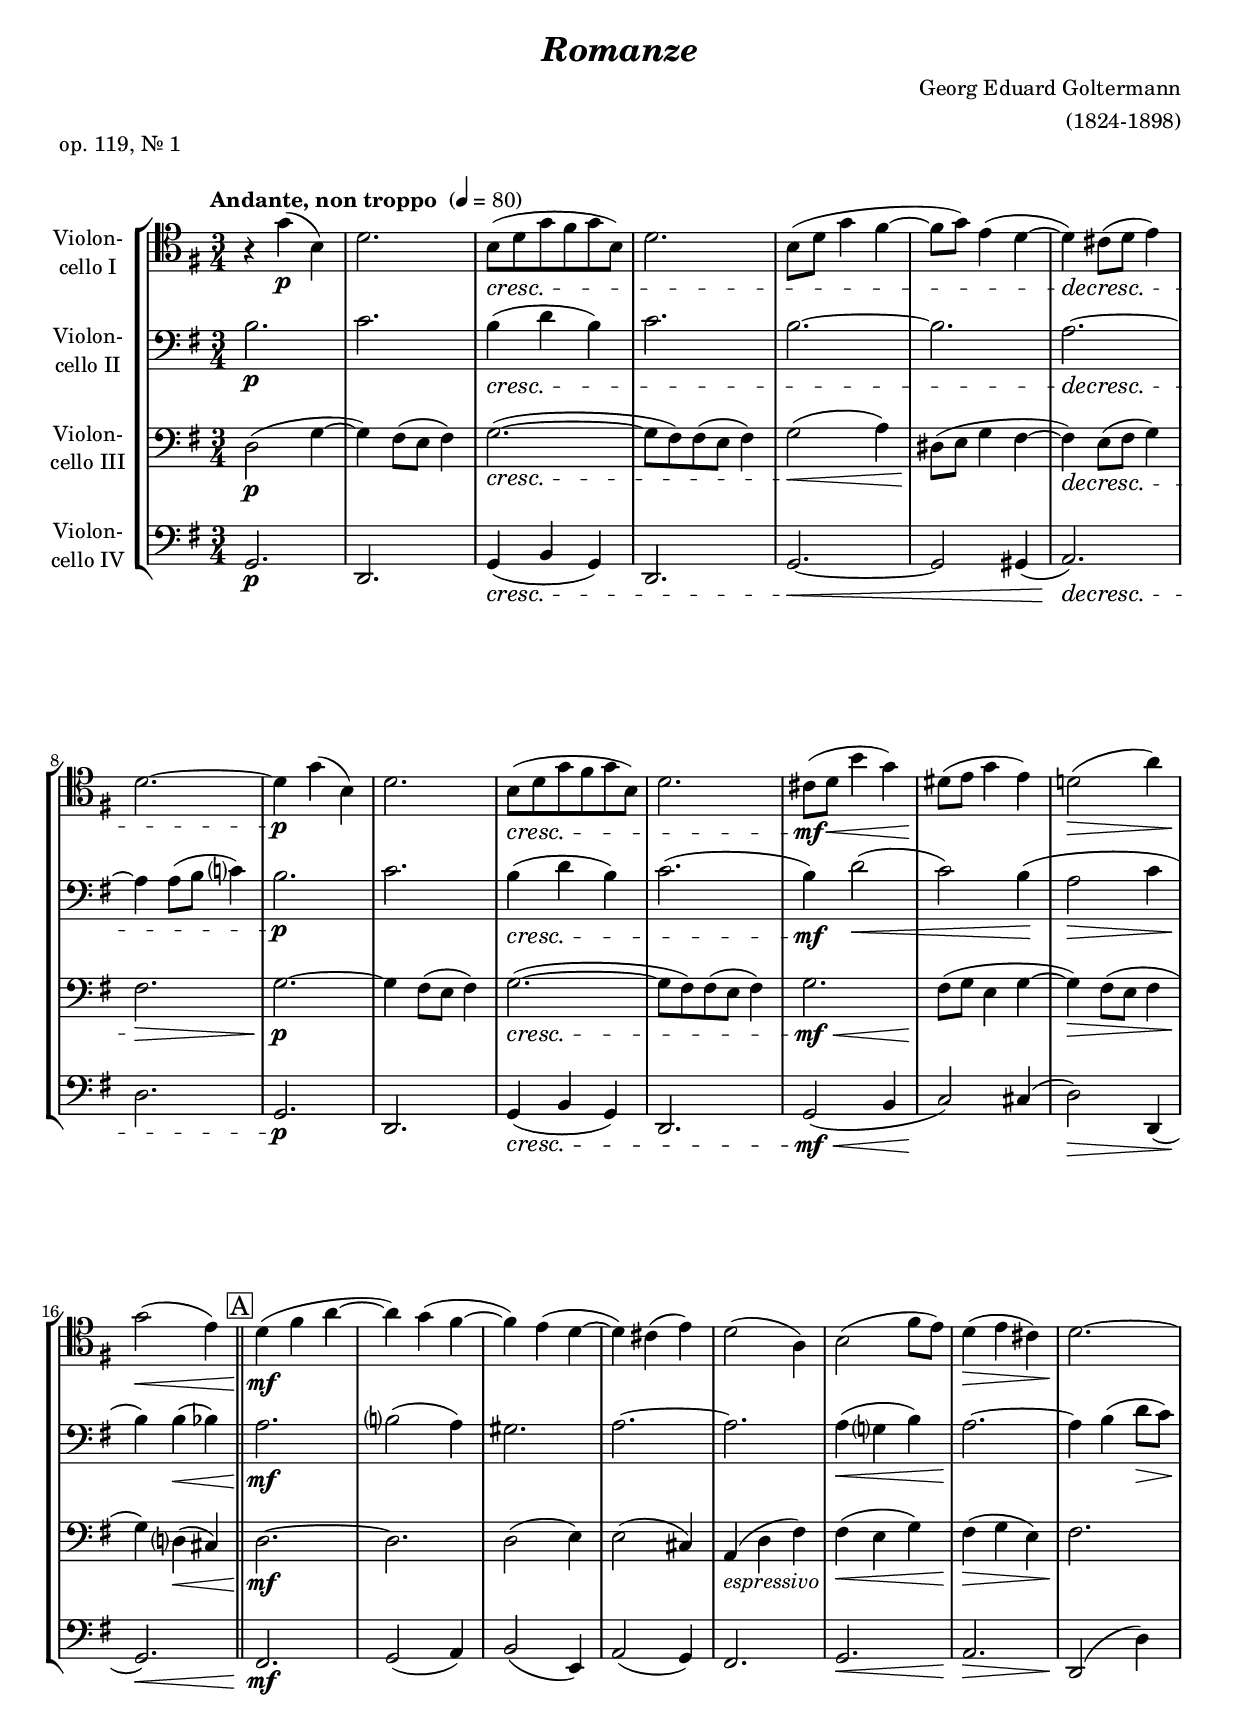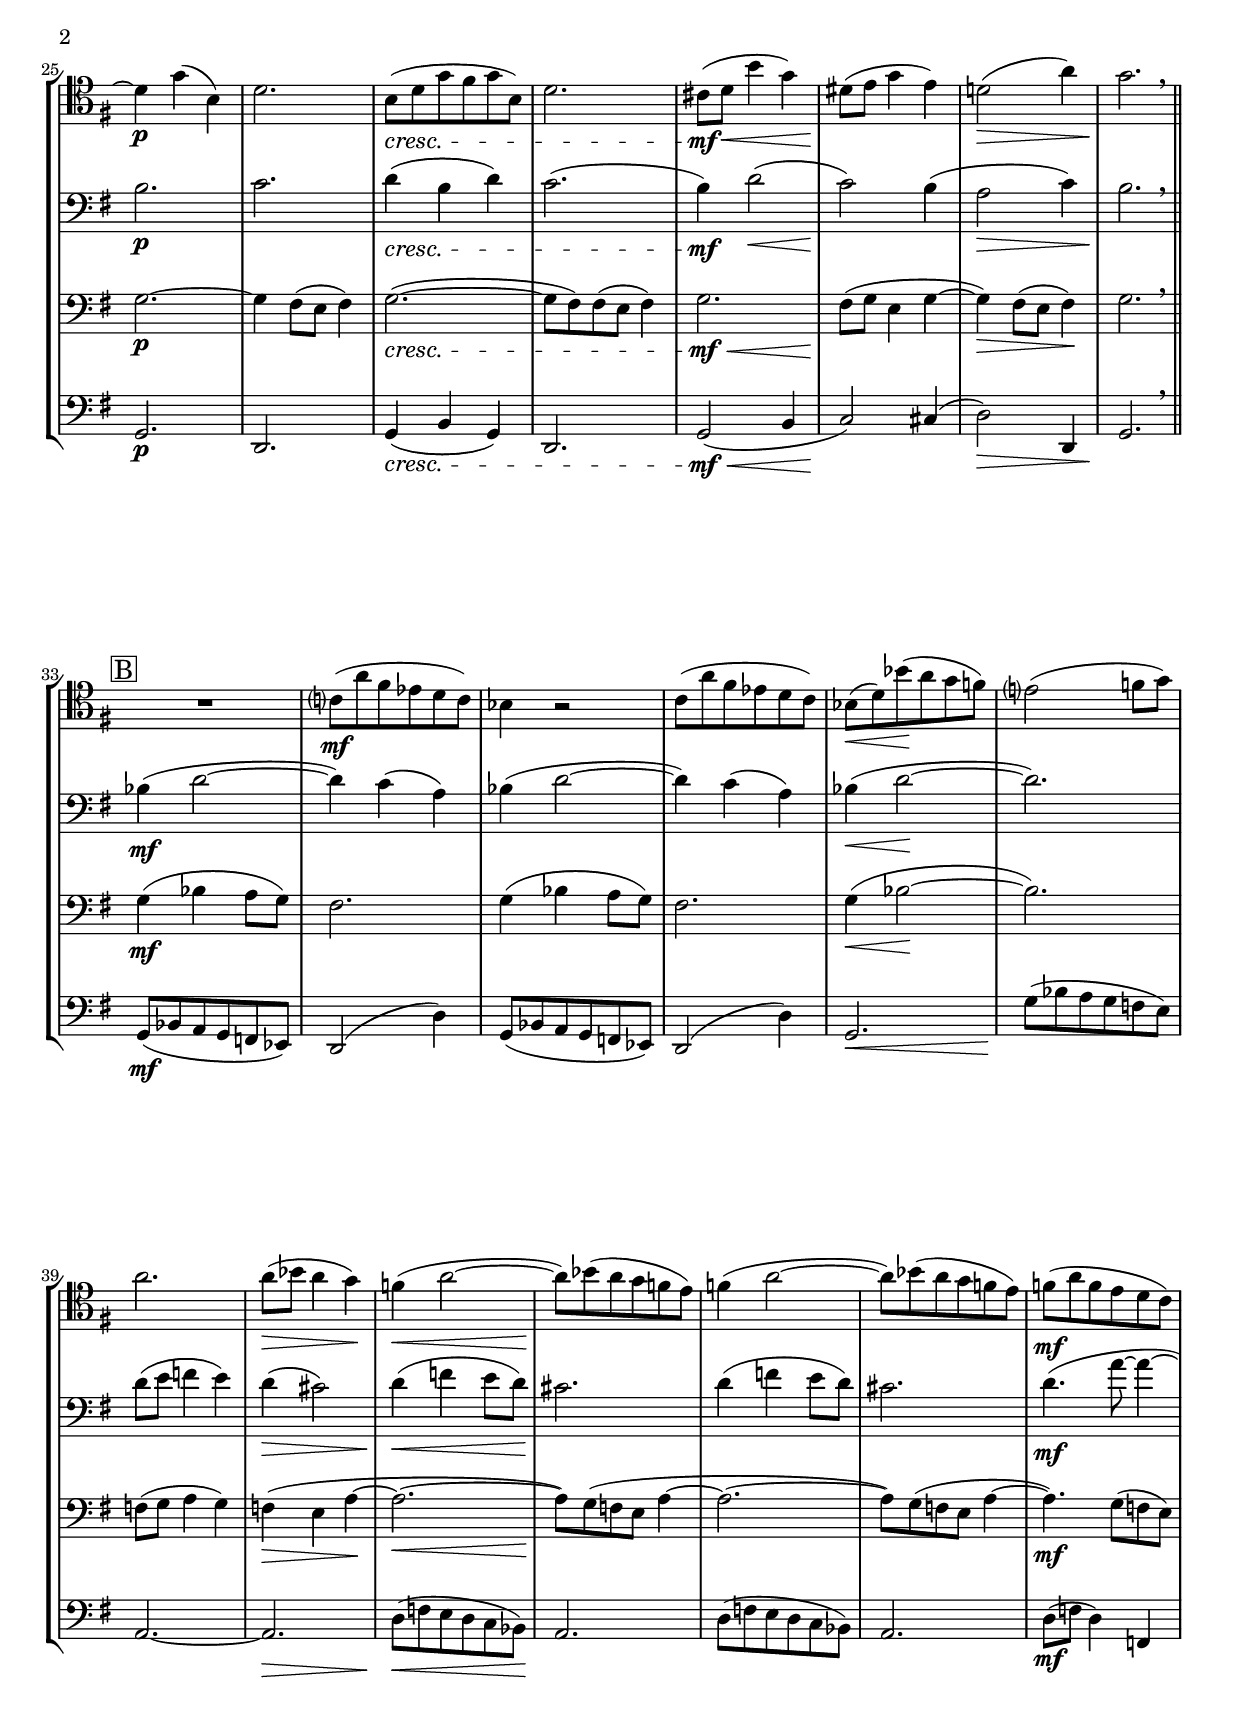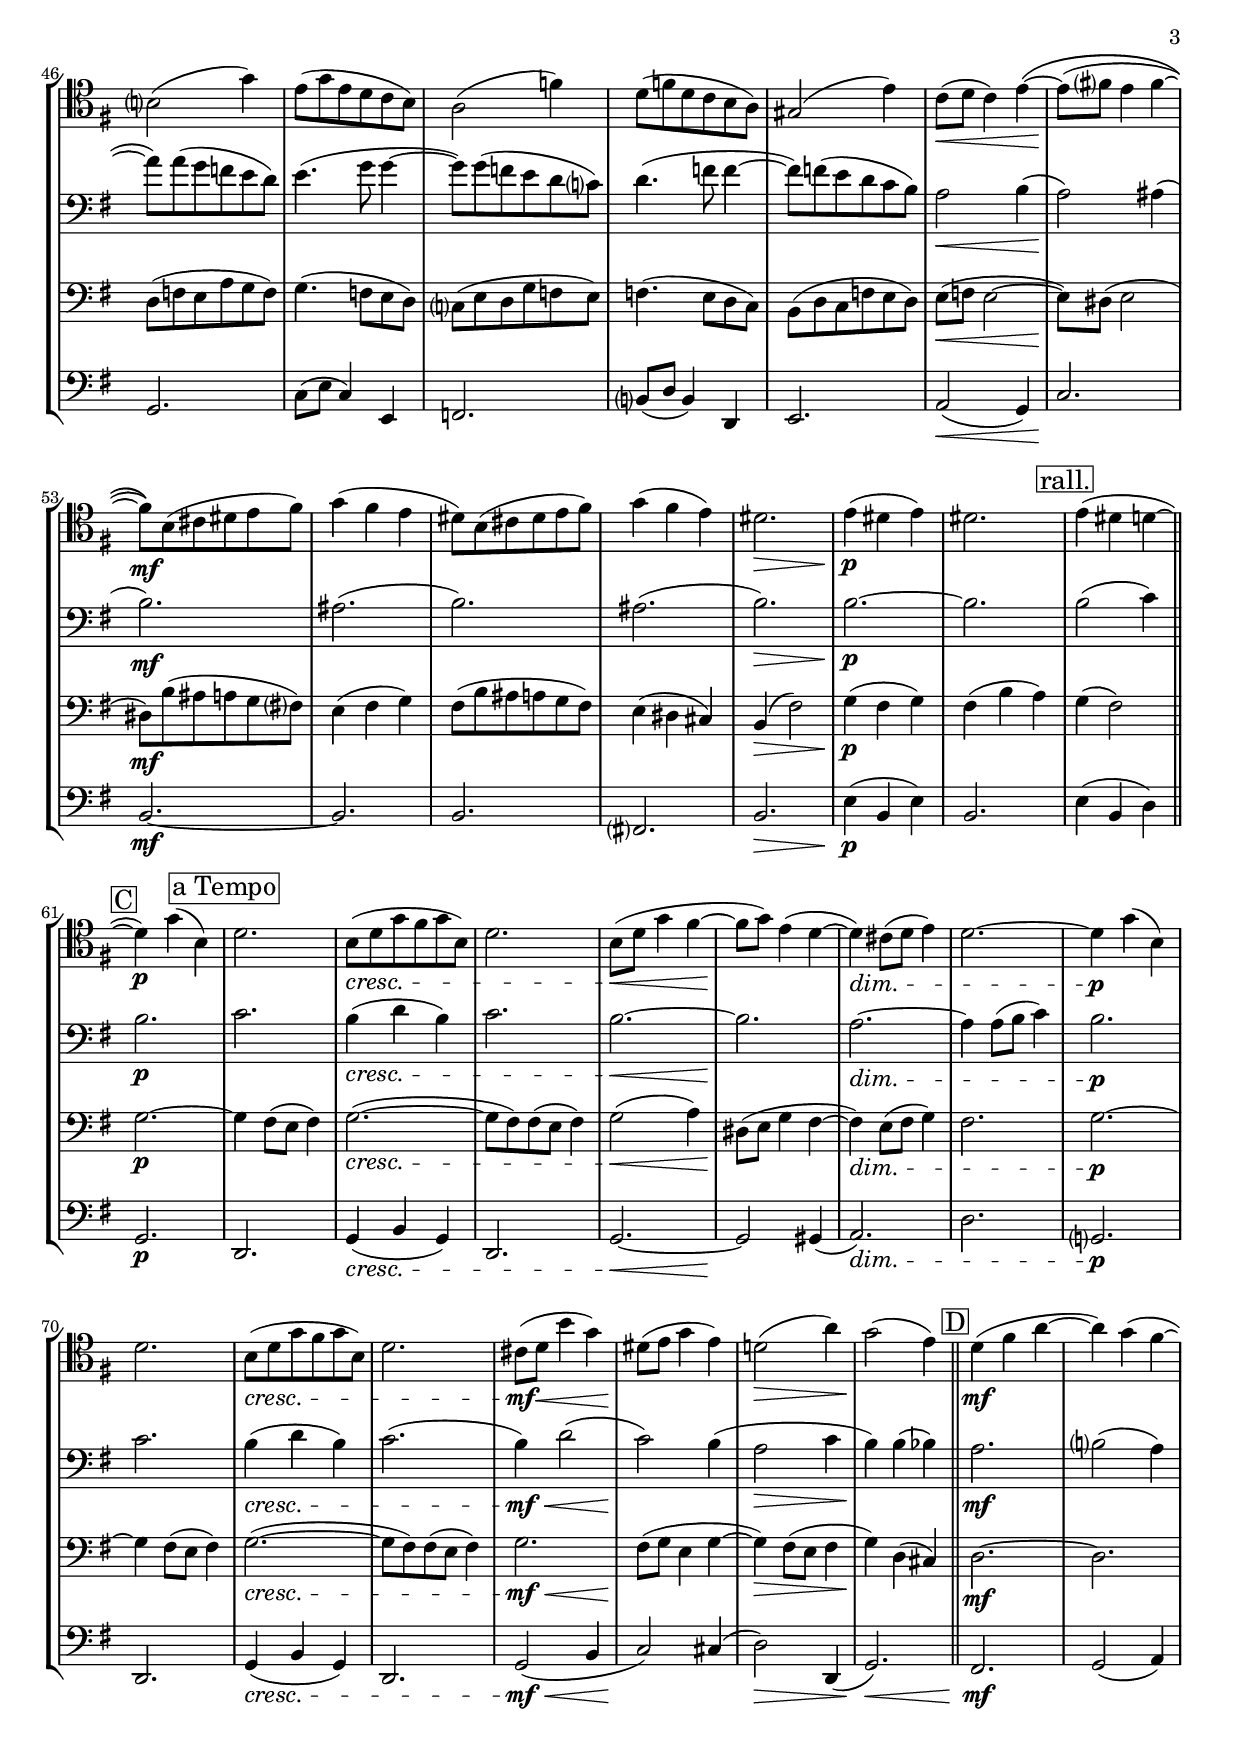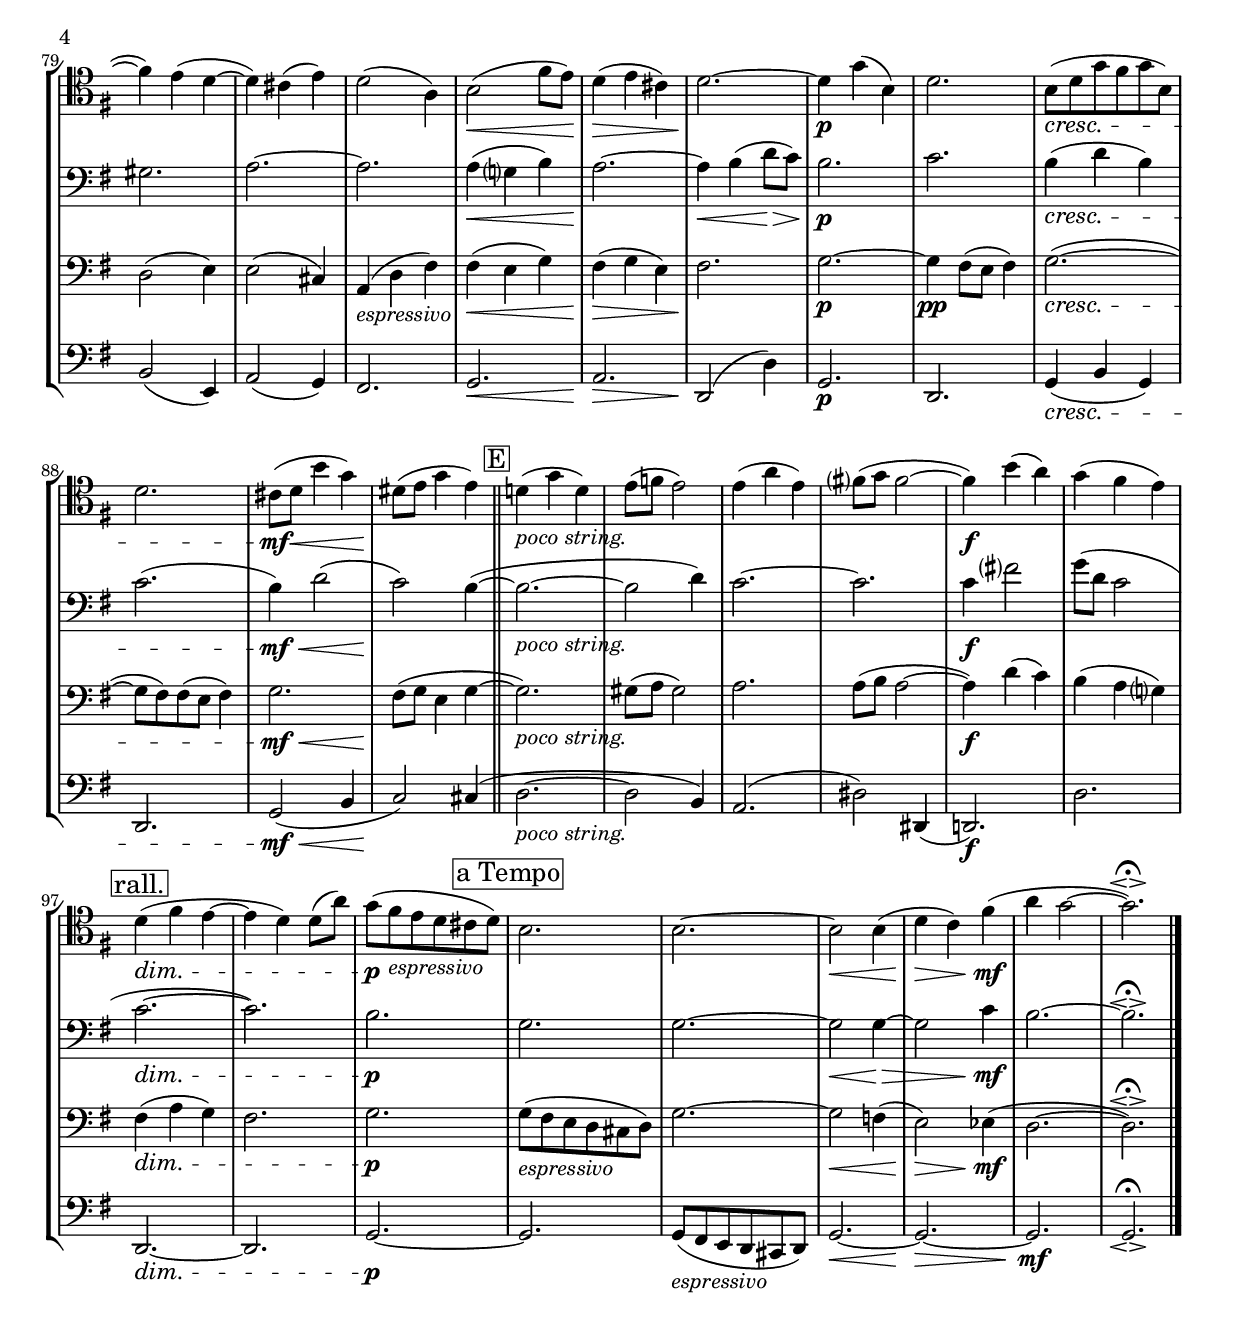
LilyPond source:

\version "2.18.2"
\include "deutsch.ly"
  
#(set-global-staff-size 18.48)

\header {
  title     = \markup \bold \italic "Romanze"
  composer  = "Georg Eduard Goltermann"
  arranger  = "(1824-1898)"
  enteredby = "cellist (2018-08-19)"
  piece     = "op. 119, Nr. 1"
}

voiceconsts = {
  \key g \major
  \time 3/4
  \clef "bass"
%  \numericTimeSignature
  \compressFullBarRests
  % Set default beaming for all staves
% \set Timing.beamExceptions = #'()
% \set Timing.baseMoment     = #(ly:make-moment 1 4)
% \set Timing.beatStructure  = #'(1 1 1)
  \tempo "Andante, non troppo " 4=80
}

micl = "clarinet"
mifl = "flute"
miob = "oboe"
mifh = "french horn"
misx = "tenor sax"
mist = "string ensemble 1"
miba = "cello"

boxa = { \bar "||" \mark \markup \box "A" }
boxb = { \bar "||" \mark \markup \box "B" }
boxc = { \bar "||" \mark \markup \box "C" }
boxd = { \bar "||" \mark \markup \box "D" }
boxe = { \bar "||" \mark \markup \box "E" }

atem = \mark \markup \box "a Tempo"
espr = \markup \italic "espressivo"
post = \markup \italic "poco string."
rall = \mark \markup \box "rall."

va = \relative c'' {
  \voiceconsts
  \clef "tenor"

  r4 g(\p h,)
  d2.
  h8(\cresc d g fis g h,)
  d2.
  h8( d g4 fis~
  fis8 g) e4( d~
  d)\decresc cis8( d e4)
  d2.~

  d4\p g( h,)
  d2.
  h8(\cresc d g fis g h,)
  d2.
  cis8(\mf d\< h'4 g)
  dis8(\! e g4 e)
  d!2(\> a'4)
  g2(\!\< e4) \boxa
  d(\!\mf fis a~

  a) g( fis~
  fis) e( d~
  d) cis( e)
  d2( a4)
  h2( fis'8 e)
  d4(\> e cis)
  d2.~\!
  d4\p g( h,)
  d2.

  h8(\cresc d g fis g h,)
  d2.
  cis8(\mf d\< h'4 g)
  dis8(\! e g4 e)
  d!2(\> a'4)
  g2.\! \breathe \boxb
  R
  c,?8(\mf a' fis es d c)
  b4 r2

  c8( a' fis es d c)
  b(\< d) b'(\! a g f)
  e?2( f8 g)
  a2.
  a8(\> b a4 g)\!
  f(\< a2~
  a8)\! b( a g f e)
  f4( a2~

  a8) b( a g f e)
  f(\mf a f e d c)
  h?2( g'4)
  e8( g e d c h)
  a2( f'4)
  d8( f d c h a)
  gis2( e'4)
  c8(\< d c4) e\(~

  e8\!( fis? e4 fis~
  fis8)\)\mf h,( cis dis e fis)
  g4( fis e
  dis8) h( cis dis e fis)
  g4( fis e)
  dis2.\>
  e4(\!\p dis e)
  dis2. \rall
  e4( dis d~ \boxc

  d)\p g( h,) \atem
  d2.
  h8(\cresc d g fis g h,)
  d2.
  h8(\< d g4 fis~
  fis8\! g) e4( d~
  d)\dim cis8( d e4)
  d2.~

  d4\p g( h,)
  d2.
  h8(\cresc d g fis g h,)
  d2.
  cis8(\mf d\< h'4 g)
  dis8(\! e g4 e)
  d!2(\> a'4)
  g2(\! e4) \boxd
  d(\mf fis a~

  a) g( fis~
  fis) e( d~
  d) cis( e)
  d2( a4)
  h2(\< fis'8 e)
  d4(\!\> e cis)
  d2.~\!
  d4\p g( h,)
  d2.

  h8(\cresc d g fis g h,)
  d2.
  cis8(\mf d\< h'4 g)
  dis8(\! e g4 e) \boxe
  d!(_\post g d)
  e8( f e2)
  e4( a e)
  fis?8( g fis2~
  fis4)\f h( a)

  g( fis e) \rall
  d(\dim fis e~
  e d) d8( a')
  g8(\p fis_\espr e d cis d) \atem
  h2.
  h~
  h2\< h4(
  d\!\> c) fis(\!\mf
  a g2~
  g2.)\espressivo\fermata \bar "|."
}

vb = \relative c' {
  \voiceconsts

  h2.\p
  c
  h4(\cresc d h)
  c2.
  h~
  h
  a~\decresc
  a4 a8( h c?4)

  h2.\p
  c
  h4(\cresc d h)
  c2.(
  h4)\mf d2(\<
  c) h4(\!
  a2\> c4
  h)\! h(\< b) \boxa
  a2.\!\mf

  h?2( a4)
  gis2.
  a~
  a
  a4(\< g? h)
  a2.~\!
  a4 h( d8\> c)
  h2.\!\p
  c

  d4(\cresc h d)
  c2.(
  h4)\mf d2(\<
  c)\! h4(
  a2\> c4)
  h2.\! \breathe \boxb
  b4(\mf d2~
  d4) c( a)
  b( d2~

  d4) c( a)
  b(\< d2~\!
  d2.)
  d8( e f4 e)
  d(\> cis2)
  d4(\!\< f e8 d)\!
  cis2.
  d4( f e8 d)

  cis2.
  d4.(\mf a'8~ a4~
  a8) a( g f e d)
  e4.( g8 g4~
  g8) g( f e d c?)
  d4.( f8 f4~
  f8) f( e d c h)
  a2\< h4(
  a2)\! ais4(
  h2.)\mf
  ais(
  h)
  ais(
  h)\>
  h~\p
  h \rall
  h2( c4) \boxc

  h2.\p \atem
  c
  h4(\cresc d h)
  c2.
  h~\<
  h\!
  a~\dim
  a4 a8( h c4)

  h2.\p
  c
  h4(\cresc d h)
  c2.(
  h4)\mf\< d2(
  c)\! h4(
  a2\> c4
  h)\! h( b) \boxd
  a2.\mf

  h?2( a4)
  gis2.
  a~
  a
  a4(\< g? h)
  a2.~\!
  a4\< h( d8\!\> c)
  h2.\!\p
  c

  h4(\cresc d h)
  c2.(
  h4)\mf\< d2(
  c)\! h4(~ \boxe
  h2.~_\post
  h2 d4)
  c2.~
  c
  c4\f fis?2

  g8( d c2 \rall
  c2.~\dim
  c)
  h\p \atem
  g
  g~
  g2\< g4~\!\>
  g2 c4\!\mf
  h2.~
  h\espressivo\fermata \bar "|."
}

vc = \relative c {
  \voiceconsts

  d2(\p g4~
  g) fis8( e fis4)
  g2.(~\cresc
  g8 fis) fis( e fis4)
  g2(\< a4)
  dis,8(\! e g4 fis~
  fis)\decresc e8( fis g4)
  fis2.\>

  g~\p
  g4 fis8( e fis4)
  g2.(~\cresc
  g8 fis) fis( e fis4)
  g2.\mf\<
  fis8(\! g e4 g~
  g)\> fis8( e fis4
  g)\! d?(\< cis) \boxa
  d2.~\!\mf

  d
  d2( e4)
  e2( cis4)
  a(_\espr d fis)
  fis(\< e g)
  fis(\!\> g e)
  fis2.\!
  g~\p
  g4 fis8( e fis4)

  g2.(~\cresc
  g8 fis) fis( e fis4)
  g2.\mf\<
  fis8(\! g e4 g~
  g)\> fis8( e fis4)\!
  g2. \breathe \boxb
  g4(\mf b a8 g)
  fis2.
  g4( b a8 g)
  fis2.

  g4(\< b2~\!
  b2.)
  f8( g a4 g)
  f(\> e a~\!
  a2.~\<
  a8)\! g( f e a4~
  a2.~

  a8) g( f e a4~
  a4.)\mf g8( f e)
  d( f e a g f)
  g4.( f8 e d)
  c?( e d g f e)
  f4.( e8 d c)
  h( d c f e d)
  e(\< f e2~

  e8)\! dis( e2
  dis8)\mf h'( ais a g fis?)
  e4( fis g)
  fis8( h ais a g fis)
  e4( dis cis)
  h(\> fis'2)
  g4(\!\p fis g)
  fis( h a) \rall
  g( fis2) \boxc

  g2.~\p \atem
  g4 fis8( e fis4)
  g2.(~\cresc
  g8 fis) fis( e fis4)
  g2(\< a4)
  dis,8(\! e g4 fis~
  fis)\dim e8( fis g4)
  fis2.

  g~\p
  g4 fis8( e fis4)
  g2.(~\cresc
  g8 fis) fis( e fis4)
  g2.\mf\<
  fis8(\! g e4 g~
  g)\> fis8( e fis4
  g)\! d( cis) \boxd
  d2.~\mf

  d
  d2( e4)
  e2( cis4)
  a(_\espr d fis)
  fis(\< e g)
  fis(\!\> g e)
  fis2.\!
  g~\p
  g4\pp fis8( e fis4)

  g2.(~\cresc
  g8 fis) fis8( e fis4)
  g2.\mf\<
  fis8(\! g e4 g~ \boxe
  g2.)_\post
  gis8( a gis2)
  a2.
  a8( h a2~
  a4)\f d( c)

  h( a g?) \rall
  fis(\dim a g)
  fis2.
  g\p \atem
  g8(_\espr fis e d cis d)
  g2.~
  g2\< f4(
  e2)\!\> es4(\!\mf
  d2.~
  d)\espressivo\fermata \bar "|."
}

vd = \relative c {
  \voiceconsts

  g2.\p
  d
  g4(\cresc h g)
  d2.
  g~\<
  g2 gis4(
  a2.)\decresc
  d

  g,\p
  d
  g4(\cresc h g)
  d2.
  g2(\mf\< h4
  c2)\! cis4(
  d2)\> d,4(
  g2.)\!\< \boxa
  fis\!\mf

  g2( a4)
  h2( e,4)
  a2( g4)
  fis2.
  g\<
  a\!\>
  d,2(\! d'4)
  g,2.\p
  d

  g4(\cresc h g)
  d2.
  g2(\mf\< h4
  c2)\! cis4(
  d2)\> d,4
  g2.\! \breathe \boxb
  g8(\mf b a g f es)
  d2( d'4)
  g,8( b a g f es)

  d2( d'4)
  g,2.\<
  g'8(\! b a g f e)
  a,2.~
  a\>
  d8(\!\< f e d c b)\!
  a2.
  d8( f e d c b)

  a2.
  d8(\mf f d4) f,
  g2.
  c8( e c4) e,
  f2.
  h?8( d h4) d,
  e2.
  a2(\< g4)

  c2.\!
  h~\mf
  h
  h
  fis?
  h\>
  e4(\!\p h e)
  h2. \rall
  e4( h d) \boxc

  g,2.\p \atem
  d
  g4(\cresc h g)
  d2.
  g~\<
  g2\! gis4(
  a2.)\dim
  d

  g,?\p
  d
  g4(\cresc h g)
  d2.
  g2(\mf\< h4
  c2)\! cis4(
  d2)\> d,4(
  g2.)\!\< \boxd
  fis\!\mf

  g2( a4)
  h2( e,4)
  a2( g4)
  fis2.
  g\<
  a\!\>
  d,2(\! d'4)
  g,2.\p
  d

  g4(\cresc h g)

  d2.
  g2(\mf\< h4
  c2)\! cis4( \boxe
  d2.~_\post
  d2 h4)
  a2.(
  dis2) dis,4(
  d!2.)\f

  d' \rall
  d,~\dim
  d
  g~\p \atem
  g
  g8(_\espr fis e d cis d)
  g2.~\<
  g~\!\>
  g\!\mf
  g\espressivo\fermata \bar "|."
}


music = \new StaffGroup <<
      \new Staff {
	\set Staff.midiInstrument = \miba
	\set Staff.instrumentName = \markup \center-column { "Violon-" "cello I" }
	\transpose g g { \va }
      }

      \new Staff {
	\set Staff.midiInstrument = \miba
	\set Staff.instrumentName = \markup \center-column { "Violon-" "cello II" }
	\transpose g g { \vb }
      }

      \new Staff {
	\set Staff.midiInstrument = \miba
	\set Staff.instrumentName = \markup \center-column { "Violon-" "cello III" }
	\transpose g g { \vc }
      }

      \new Staff {
	\set Staff.midiInstrument = \miba
	\set Staff.instrumentName = \markup \center-column { "Violon-" "cello IV" }
	\transpose g g { \vd }
      }
>>

\book {
  \score {
    \music
    \layout {}
  }

  \score {
    \unfoldRepeats \music

    \midi {
      \context {
        \Score
      }
    }
  }
}
